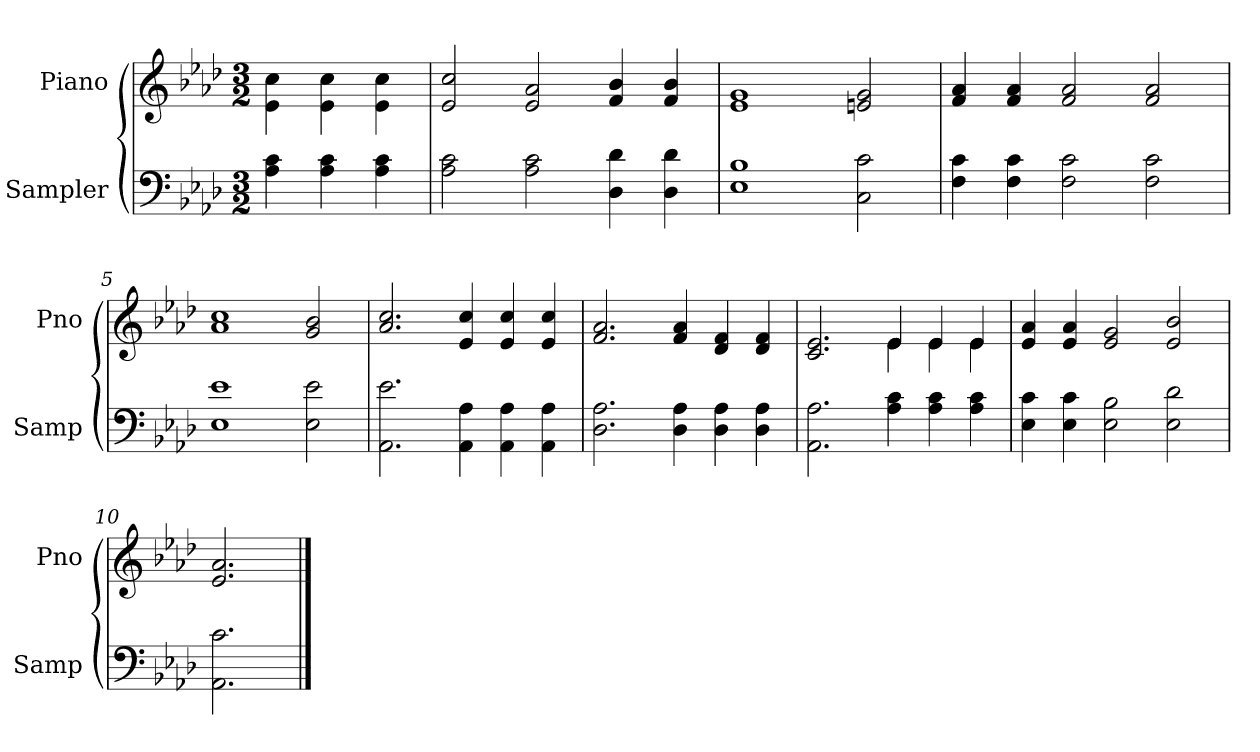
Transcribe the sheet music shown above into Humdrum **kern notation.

**kern	**kern
*part2	*part1
*staff2	*staff1
*I"Sampler	*I"Piano
*I'Samp	*I'Pno
*clefF4	*clefG2
*k[b-e-a-d-]	*k[b-e-a-d-]
*A-:	*A-:
*M3/2	*M3/2
=1	=1
4A-\ 4c\	4e-\ 4cc\
4A-\ 4c\	4e-\ 4cc\
4A-\ 4c\	4e-\ 4cc\
=2	=2
2A-\ 2c\	2e-/ 2cc/
2A-\ 2c\	2e-/ 2a-/
4D-\ 4d-\	4f/ 4b-/
4D-\ 4d-\	4f/ 4b-/
=3	=3
1E-\ 1B-\	1e-/ 1g/
2C\ 2c\	2en/ 2g/
=4	=4
4F\ 4c\	4f/ 4a-/
4F\ 4c\	4f/ 4a-/
2F\ 2c\	2f/ 2a-/
2F\ 2c\	2f/ 2a-/
=5	=5
1E-\ 1e-\	1a-/ 1cc/
2E-\ 2e-\	2g/ 2b-/
=6	=6
2.AA-\ 2.e-\	2.a-/ 2.cc/
4AA-\ 4A-\	4e-/ 4cc/
4AA-\ 4A-\	4e-/ 4cc/
4AA-\ 4A-\	4e-/ 4cc/
=7	=7
2.D-\ 2.A-\	2.f/ 2.a-/
4D-\ 4A-\	4f/ 4a-/
4D-\ 4A-\	4d-/ 4f/
4D-\ 4A-\	4d-/ 4f/
=8	=8
*	*^
2.AA-\ 2.A-\	2.c/ 2.e-/	2.ryy
4A-\ 4c\	4e-/	4e-
4A-\ 4c\	4e-/	4e-
4A-\ 4c\	4e-/	4e-
*	*v	*v
=9	=9
4E-\ 4c\	4e-/ 4a-/
4E-\ 4c\	4e-/ 4a-/
2E-\ 2B-\	2e-/ 2g/
2E-\ 2d-\	2e-/ 2b-/
=10	=10
2.AA-\ 2.c\	2.e-/ 2.a-/
==	==
*-	*-
